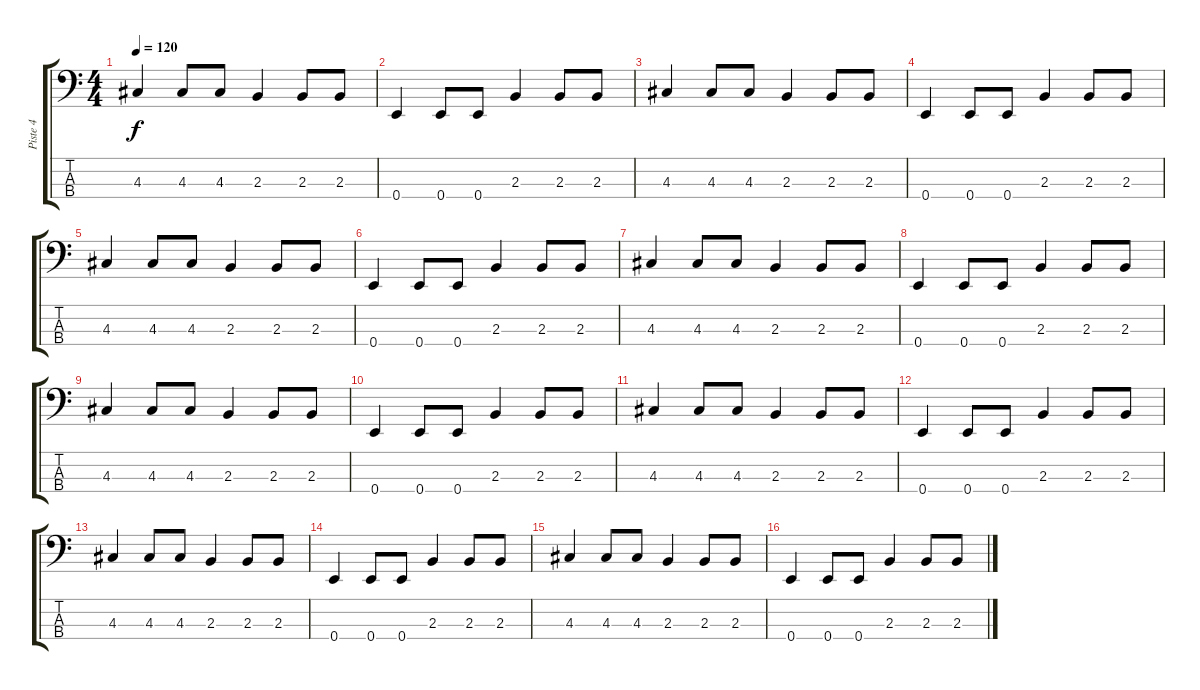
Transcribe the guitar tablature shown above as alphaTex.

\track ("Piste 4" "Piste 4") {instrument electricbassfinger}
\staff {score tabs}
\tuning (G2 D2 A1 E1) {hide}
\ts (4 4)
\tempo 120
\clef f4
\ks c
4.3.4{dy f} 4.3.8 4.3.8 2.3.4 2.3.8 2.3.8 |
0.4.4 0.4.8 0.4.8 2.3.4 2.3.8 2.3.8 |
4.3.4 4.3.8 4.3.8 2.3.4 2.3.8 2.3.8 |
0.4.4 0.4.8 0.4.8 2.3.4 2.3.8 2.3.8 |
4.3.4 4.3.8 4.3.8 2.3.4 2.3.8 2.3.8 |
0.4.4 0.4.8 0.4.8 2.3.4 2.3.8 2.3.8 |
4.3.4 4.3.8 4.3.8 2.3.4 2.3.8 2.3.8 |
0.4.4 0.4.8 0.4.8 2.3.4 2.3.8 2.3.8 |
4.3.4 4.3.8 4.3.8 2.3.4 2.3.8 2.3.8 |
0.4.4 0.4.8 0.4.8 2.3.4 2.3.8 2.3.8 |
4.3.4 4.3.8 4.3.8 2.3.4 2.3.8 2.3.8 |
0.4.4 0.4.8 0.4.8 2.3.4 2.3.8 2.3.8 |
4.3.4 4.3.8 4.3.8 2.3.4 2.3.8 2.3.8 |
0.4.4 0.4.8 0.4.8 2.3.4 2.3.8 2.3.8 |
4.3.4 4.3.8 4.3.8 2.3.4 2.3.8 2.3.8 |
0.4.4 0.4.8 0.4.8 2.3.4 2.3.8 2.3.8
